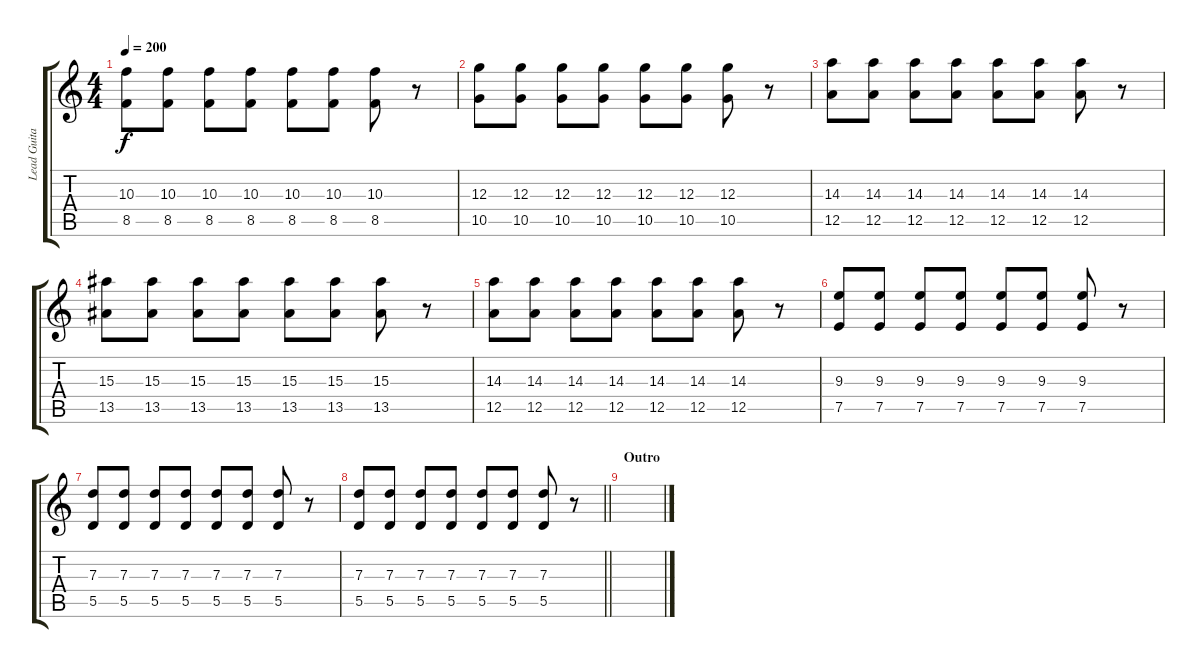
\track ("Lead Guitar" "Lead Guita") {instrument overdrivenguitar}
\staff {score tabs}
\tuning (E4 B3 G3 D3 A2 D2) {hide}
\ts (4 4)
\tempo 200
\clef g2
\ks c
(10.3 8.5).8{dy f} (10.3 8.5).8 (10.3 8.5).8 (10.3 8.5).8 (10.3 8.5).8 (10.3 8.5).8 (10.3 8.5).8 r.8 |
(12.3 10.5).8 (12.3 10.5).8 (12.3 10.5).8 (12.3 10.5).8 (12.3 10.5).8 (12.3 10.5).8 (12.3 10.5).8 r.8 |
(14.3 12.5).8 (14.3 12.5).8 (14.3 12.5).8 (14.3 12.5).8 (14.3 12.5).8 (14.3 12.5).8 (14.3 12.5).8 r.8 |
(15.3 13.5).8 (15.3 13.5).8 (15.3 13.5).8 (15.3 13.5).8 (15.3 13.5).8 (15.3 13.5).8 (15.3 13.5).8 r.8 |
(14.3 12.5).8 (14.3 12.5).8 (14.3 12.5).8 (14.3 12.5).8 (14.3 12.5).8 (14.3 12.5).8 (14.3 12.5).8 r.8 |
(9.3 7.5).8 (9.3 7.5).8 (9.3 7.5).8 (9.3 7.5).8 (9.3 7.5).8 (9.3 7.5).8 (9.3 7.5).8 r.8 |
(7.3 5.5).8 (7.3 5.5).8 (7.3 5.5).8 (7.3 5.5).8 (7.3 5.5).8 (7.3 5.5).8 (7.3 5.5).8 r.8 |
\barLineRight lightlight
(7.3 5.5).8 (7.3 5.5).8 (7.3 5.5).8 (7.3 5.5).8 (7.3 5.5).8 (7.3 5.5).8 (7.3 5.5).8 r.8 |
\section ("" "Outro")
